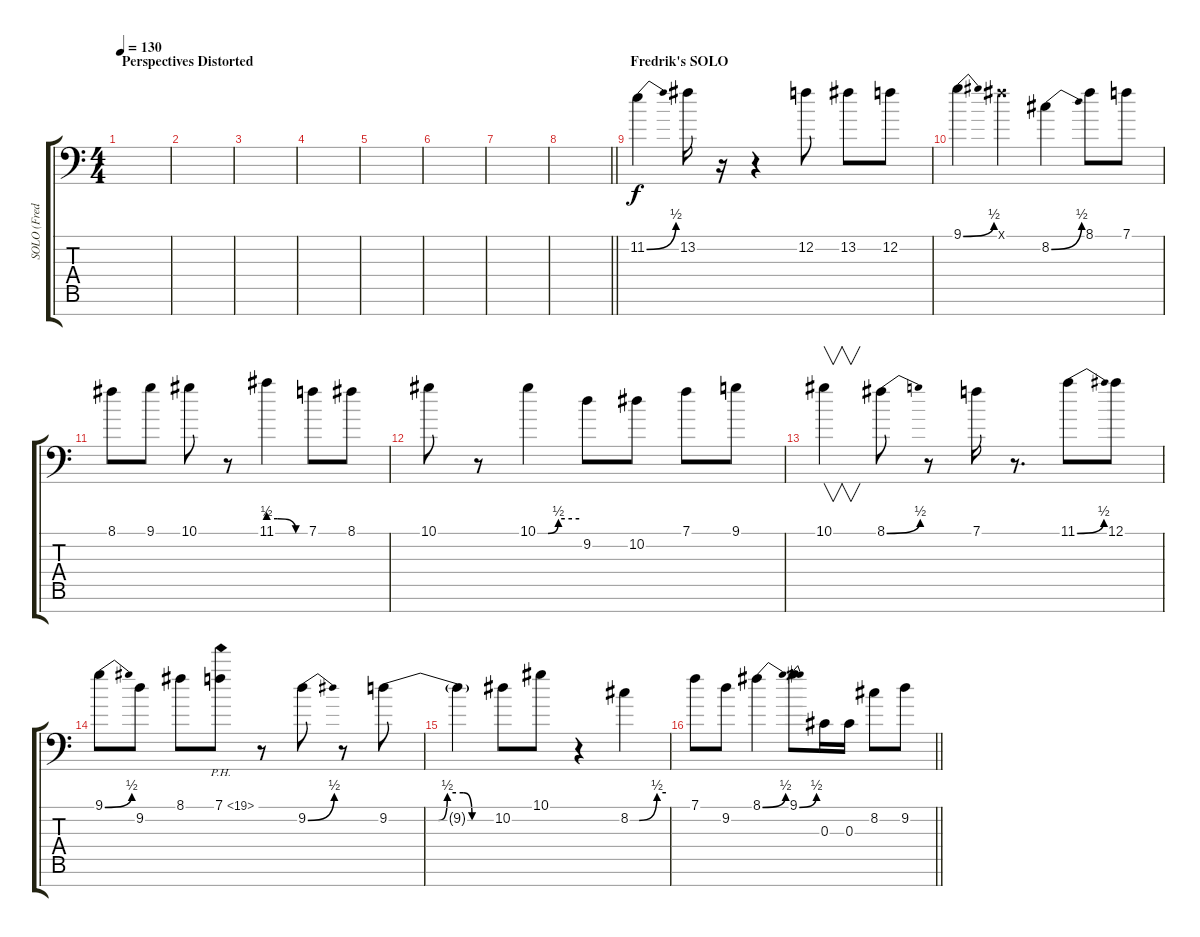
\track ("SOLO (Fredrik Thordendal)" "SOLO (Fred") {instrument overdrivenguitar}
\staff {score tabs}
\tuning (Bb3 F3 Db3 Ab2 Eb2 Bb1 F1) {hide}
\ts (4 4)
\section ("" "Perspectives Distorted")
\tempo 130
\clef f4
\ks c
|
|
|
|
|
|
|
\barLineRight lightlight
|
\section ("" "Fredrik's SOLO")
11.2{be (bend 0 0 60 2)}.4{dy f volume 11 balance 8 instrument distortionguitar} 13.2.16 r.16 r.4 12.2.8 13.2.8 12.2.8 |
9.1{be (bend 0 0 60 2)}.4 8.1{x}.4 8.2{be (bend 0 0 60 2)}.4 8.1.8 7.1.8 |
8.1.8 9.1.8 10.1.8 r.8 11.1{be (custom 0 2 15 2 45 0 60 0)}.4 7.1.8 8.1.8 |
10.1.8 r.8 10.1{be (custom 0 0 15 0 30 2 60 2)}.4 9.2.8 10.2.8 7.1.8 9.1.8 |
10.1.4{v} 8.1{be (bend 0 0 60 2)}.8 r.8 7.1.16 r.8{d} 11.1{be (bend 0 0 60 2)}.8 12.1.8 |
9.1{be (bend 0 0 60 2)}.8 9.2.8 8.1.8 7.1{ph 12}.8 r.8 9.2{be (bend 0 0 60 2)}.8 r.8 9.2{be (custom 0 0 25 0 28 0 33 2 42 2 47 0 51 0 60 0)}.8 |
9.2{t}.4 10.2.8 10.1.8 r.4 8.2{be (custom 0 0 15 0 45 2 60 2)}.4 |
\barLineRight lightlight
7.1.8 9.2.8 8.1{be (bend 0 0 60 2)}.4 9.1{be (bend 0 0 60 2)}.8 0.3.16 0.3.16 8.2.8 9.2.8
